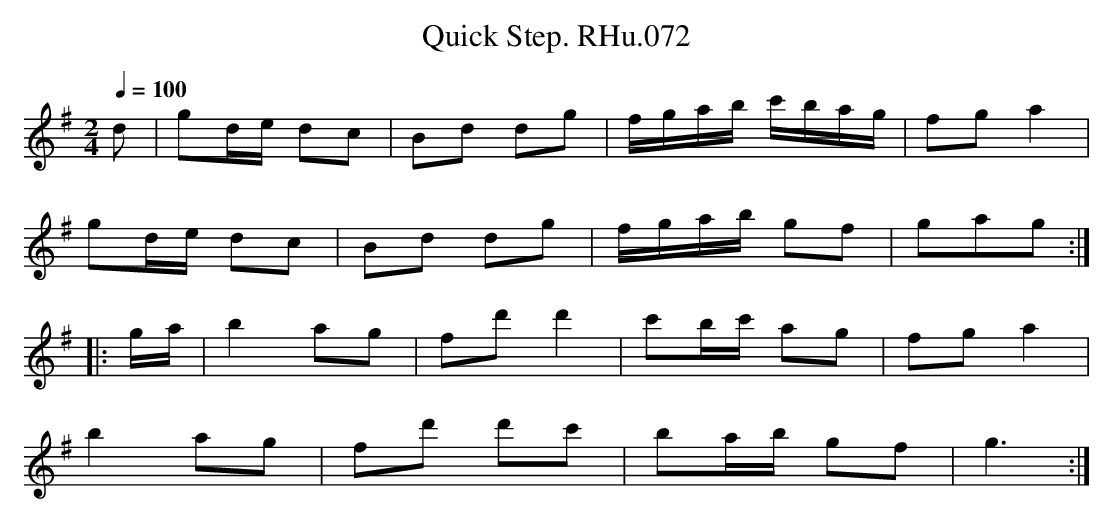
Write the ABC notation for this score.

X:1
T:Quick Step. RHu.072
L:1/8
M:2/4
Q:1/4=100
K:G
d|gd/e/ dc|Bd dg|f/g/a/b/ c'/b/a/g/|fg a2|!
gd/e/ dc|Bd dg|f/g/a/b/ gf|gag::!
g/a/|b2ag|fd'd'2|c'b/c'/ ag|fga2|!
b2ag|fd' d'c'|ba/b/ gf|g3:|
